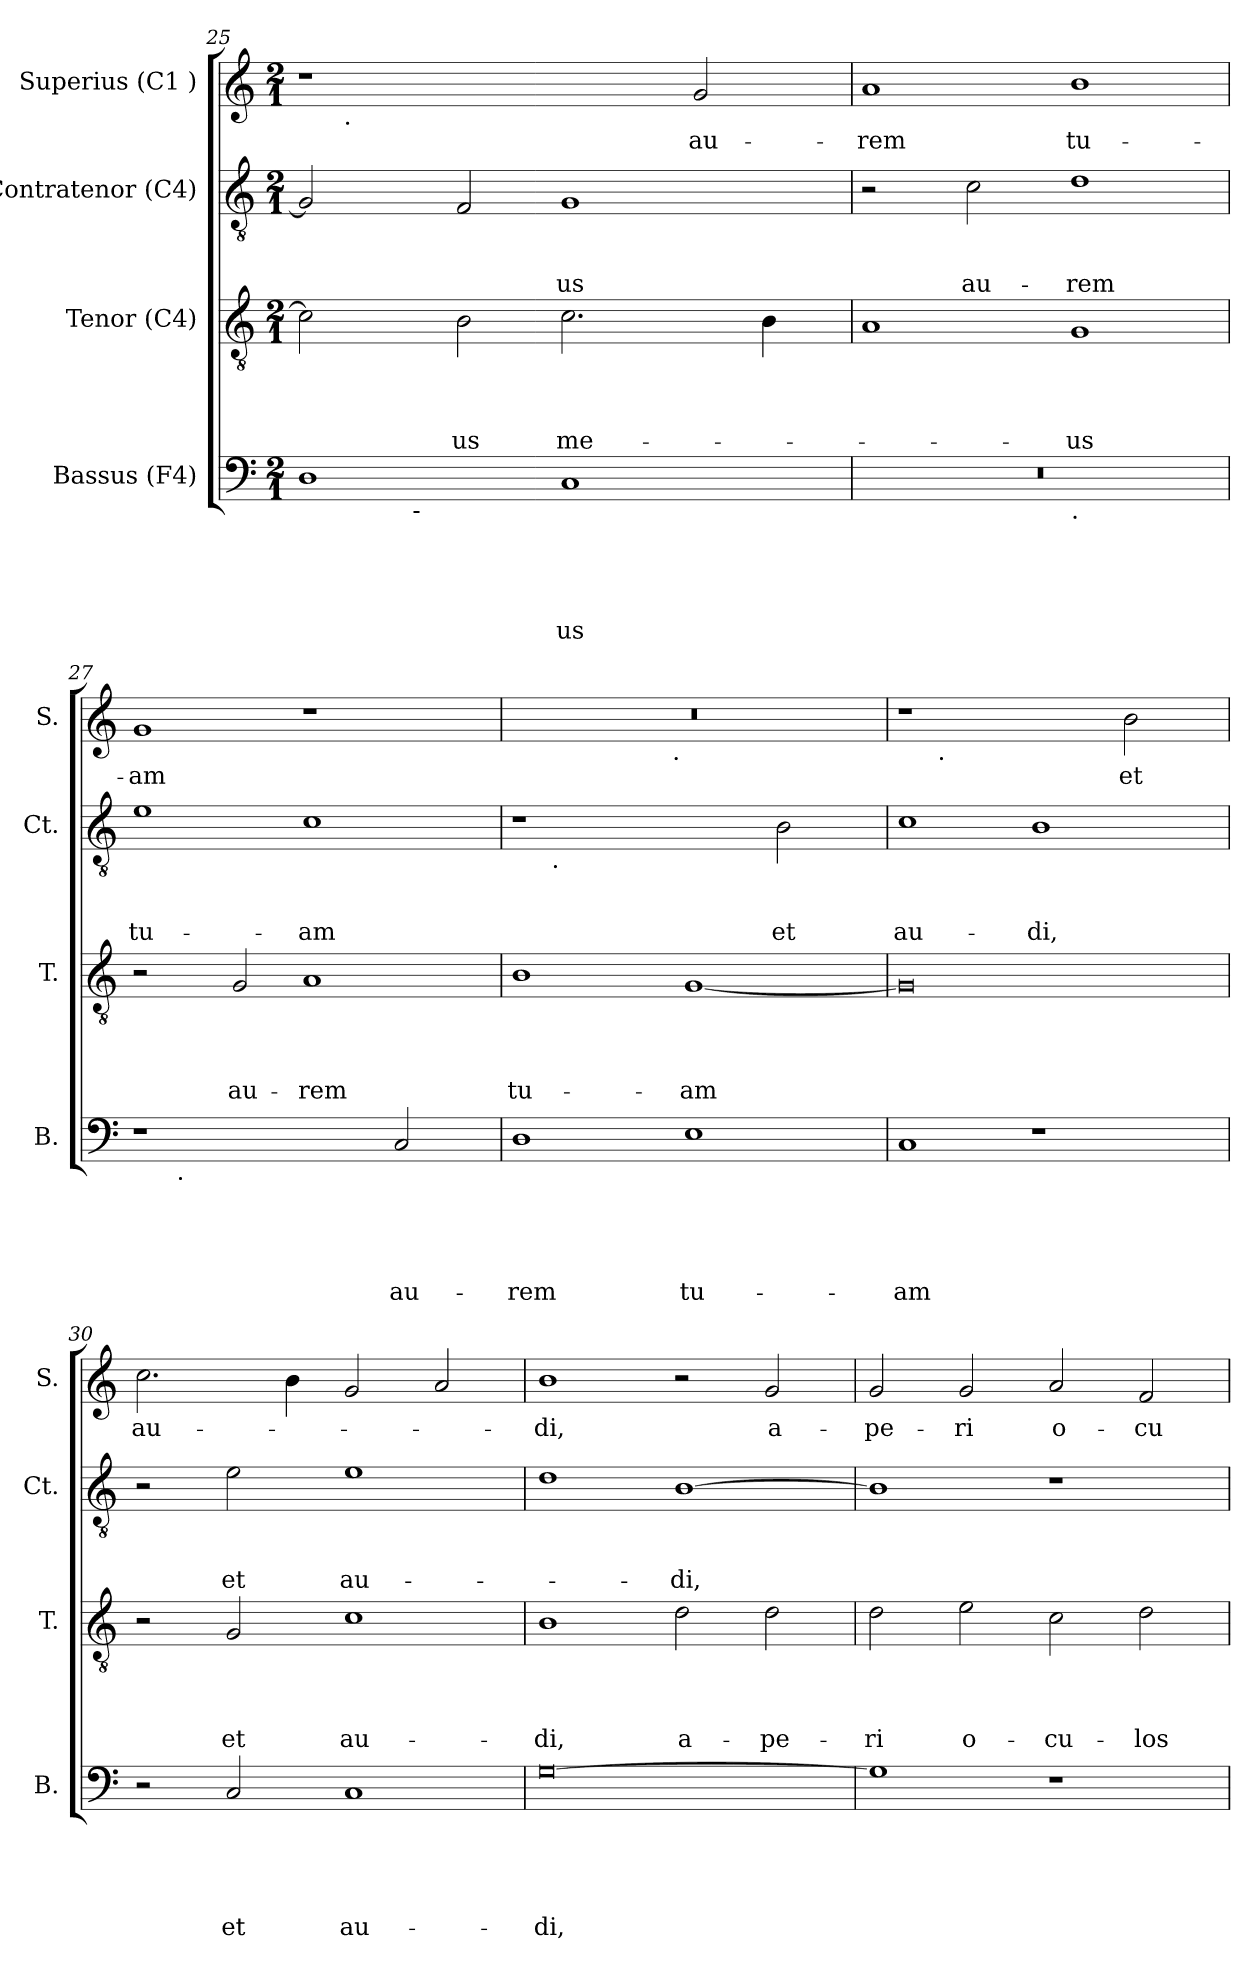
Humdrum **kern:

**kern	**text	**text	**text	**text	**text	**kern	**text	**text	**text	**text	**kern	**text	**text	**text	**kern	**text
*part4	*part4	*part4	*part4	*part4	*part4	*part3	*part3	*part3	*part3	*part3	*part2	*part2	*part2	*part2	*part1	*part1
*staff4	*staff4	*staff4	*staff4	*staff4	*staff4	*staff3	*staff3	*staff3	*staff3	*staff3	*staff2	*staff2	*staff2	*staff2	*staff1	*staff1
*I"Bassus (F4)	*	*	*	*	*	*I"Tenor (C4)	*	*	*	*	*I"Contratenor (C4)	*	*	*	*I"Superius (C1 )	*
*I'B.	*	*	*	*	*	*I'T.	*	*	*	*	*I'Ct.	*	*	*	*I'S.	*
!!LO:LB:g=z
*clefF4	*	*	*	*	*	*clefGv2	*	*	*	*	*clefGv2	*	*	*	*clefG2	*
*k[]	*	*	*	*	*	*k[]	*	*	*	*	*k[]	*	*	*	*k[]	*
*C:	*	*	*	*	*	*C:	*	*	*	*	*C:	*	*	*	*C:	*
*M2/1	*	*	*	*	*	*M2/1	*	*	*	*	*M2/1	*	*	*	*M2/1	*
=25	=25	=25	=25	=25	=25	=25	=25	=25	=25	=25	=25	=25	=25	=25	=25	=25
*^	*	*	*	*	*	*	*	*	*	*	*	*	*	*	*^	*
1D	4.ryy	.	.	.	.	.	2c\]	.	.	.	.	2G/]	.	.	.	1r	8ryy	.
!	!	!	!	!	!	!	!	!	!	!	!	!	!	!	!	!	!LO:TX:b:t=.	!
.	.	.	.	.	.	.	.	.	.	.	.	.	.	.	.	.	1...ryy	.
!	!LO:TX:b:t=-	!	!	!	!	!	!	!	!	!	!	!	!	!	!	!	!	!
.	1ryy	.	.	.	.	.	.	.	.	.	.	.	.	.	.	.	.	.
!	!	!	!	!	!	!	!	!	!	!	!LO:LY:b	!	!	!	!	!	!	!
.	.	.	.	.	.	.	2B\	.	.	.	-us	2F/	.	.	.	.	.	.
!	!	!	!	!	!	!LO:LY:b	!	!	!	!	!LO:LY:b	!	!	!	!LO:LY:b	!	!	!
1C	.	.	.	.	.	-us	2.c\	.	.	.	me-	1G	.	.	-us	2ryy	.	.
.	2ryy	.	.	.	.	.	.	.	.	.	.	.	.	.	.	.	.	.
!	!	!	!	!	!	!	!	!	!	!	!	!	!	!	!	!	!	!LO:LY:b
.	.	.	.	.	.	.	.	.	.	.	.	.	.	.	.	2g/	.	au-
.	.	.	.	.	.	.	4B\	.	.	.	.	.	.	.	.	.	.	.
.	8ryy	.	.	.	.	.	.	.	.	.	.	.	.	.	.	.	.	.
=26	=26	=26	=26	=26	=26	=26	=26	=26	=26	=26	=26	=26	=26	=26	=26	=26	=26	=26
!	!	!	!	!	!	!	!	!	!	!	!	!	!	!	!	!	!	!LO:LY:b
*	*	*	*	*	*	*	*	*	*	*	*	*	*	*	*	*v	*v	*
0r	1ryy	.	.	.	.	.	1A	.	.	.	.	2r	.	.	.	1a	-rem
!	!	!	!	!	!	!	!	!	!	!	!	!	!	!	!LO:LY:b	!	!
.	.	.	.	.	.	.	.	.	.	.	.	2c\	.	.	au-	.	.
!	!LO:TX:b:t=.	!	!	!	!	!	!	!	!	!	!	!	!	!	!	!	!
!	!	!	!	!	!	!	!	!	!	!	!LO:LY:b	!	!	!	!LO:LY:b	!	!LO:LY:b
.	1ryy	.	.	.	.	.	1G	.	.	.	-us	1d	.	.	-rem	1b	tu-
=27	=27	=27	=27	=27	=27	=27	=27	=27	=27	=27	=27	=27	=27	=27	=27	=27	=27
!	!	!	!	!	!	!	!	!	!	!	!	!	!	!	!LO:LY:b	!	!LO:LY:b
1r	8ryy	.	.	.	.	.	2r	.	.	.	.	1e	.	.	tu-	1g	-am
.	32ryy	.	.	.	.	.	.	.	.	.	.	.	.	.	.	.	.
!	!LO:TX:b:t=.	!	!	!	!	!	!	!	!	!	!	!	!	!	!	!	!
.	1ryy	.	.	.	.	.	.	.	.	.	.	.	.	.	.	.	.
!	!	!	!	!	!	!	!	!	!	!	!LO:LY:b	!	!	!	!	!	!
.	.	.	.	.	.	.	2G/	.	.	.	au-	.	.	.	.	.	.
!	!	!	!	!	!	!	!	!	!	!	!LO:LY:b	!	!	!	!LO:LY:b	!	!
2ryy	.	.	.	.	.	.	1A	.	.	.	-rem	1c	.	.	-am	1r	.
.	2ryy	.	.	.	.	.	.	.	.	.	.	.	.	.	.	.	.
!	!	!	!	!	!	!LO:LY:b	!	!	!	!	!	!	!	!	!	!	!
2C/	.	.	.	.	.	au-	.	.	.	.	.	.	.	.	.	.	.
.	4ryy	.	.	.	.	.	.	.	.	.	.	.	.	.	.	.	.
.	16.ryy	.	.	.	.	.	.	.	.	.	.	.	.	.	.	.	.
=28	=28	=28	=28	=28	=28	=28	=28	=28	=28	=28	=28	=28	=28	=28	=28	=28	=28
!	!	!	!	!	!	!LO:LY:b	!	!	!	!	!LO:LY:b	!	!	!	!	!	!
*v	*v	*	*	*	*	*	*	*	*	*	*	*^	*	*	*	*^	*
1D	.	.	.	.	-rem	1B	.	.	.	tu-	1r	8.ryy	.	.	.	0r	2ryy	.
!	!	!	!	!	!	!	!	!	!	!	!	!LO:TX:b:t=.	!	!	!	!	!	!
.	.	.	.	.	.	.	.	.	.	.	.	1ryy	.	.	.	.	.	.
.	.	.	.	.	.	.	.	.	.	.	.	.	.	.	.	.	4...ryy	.
!	!	!	!	!	!	!	!	!	!	!	!	!	!	!	!	!	!LO:TX:b:t=.	!
.	.	.	.	.	.	.	.	.	.	.	.	.	.	.	.	.	1ryy	.
!	!	!	!	!	!LO:LY:b	!	!	!	!	!LO:LY:b	!	!	!	!	!	!	!	!
1E	.	.	.	.	tu-	[<1G	.	.	.	-am	2ryy	.	.	.	.	.	.	.
.	.	.	.	.	.	.	.	.	.	.	.	2ryy	.	.	.	.	.	.
!	!	!	!	!	!	!	!	!	!	!	!	!	!	!	!LO:LY:b	!	!	!
.	.	.	.	.	.	.	.	.	.	.	2B\	.	.	.	et	.	.	.
.	.	.	.	.	.	.	.	.	.	.	.	4ryy	.	.	.	.	.	.
.	.	.	.	.	.	.	.	.	.	.	.	16ryy	.	.	.	.	.	.
.	.	.	.	.	.	.	.	.	.	.	.	.	.	.	.	.	32ryy	.
=29	=29	=29	=29	=29	=29	=29	=29	=29	=29	=29	=29	=29	=29	=29	=29	=29	=29	=29
!	!	!	!	!	!LO:LY:b	!	!	!	!	!	!	!	!	!	!LO:LY:b	!	!	!
*	*	*	*	*	*	*	*	*	*	*	*v	*v	*	*	*	*	*	*
1C	.	.	.	.	-am	0G]	.	.	.	.	1c	.	.	au-	1r	8.ryy	.
!	!	!	!	!	!	!	!	!	!	!	!	!	!	!	!	!LO:TX:b:t=.	!
.	.	.	.	.	.	.	.	.	.	.	.	.	.	.	.	1ryy	.
!	!	!	!	!	!	!	!	!	!	!	!	!	!	!LO:LY:b	!	!	!
1r	.	.	.	.	.	.	.	.	.	.	1B	.	.	-di,	2ryy	.	.
.	.	.	.	.	.	.	.	.	.	.	.	.	.	.	.	2ryy	.
!	!	!	!	!	!	!	!	!	!	!	!	!	!	!	!	!	!LO:LY:b
.	.	.	.	.	.	.	.	.	.	.	.	.	.	.	2b\	.	et
.	.	.	.	.	.	.	.	.	.	.	.	.	.	.	.	4ryy	.
.	.	.	.	.	.	.	.	.	.	.	.	.	.	.	.	16ryy	.
!!LO:PB:g=z
=30	=30	=30	=30	=30	=30	=30	=30	=30	=30	=30	=30	=30	=30	=30	=30	=30	=30
!	!	!	!	!	!	!	!	!	!	!	!	!	!	!	!	!	!LO:LY:b
*	*	*	*	*	*	*	*	*	*	*	*	*	*	*	*v	*v	*
2r	.	.	.	.	.	2r	.	.	.	.	2r	.	.	.	2.cc\	au-
!	!	!	!	!	!LO:LY:b	!	!	!	!	!LO:LY:b	!	!	!	!LO:LY:b	!	!
2C/	.	.	.	.	et	2G/	.	.	.	et	2e\	.	.	et	.	.
.	.	.	.	.	.	.	.	.	.	.	.	.	.	.	4b\	.
!	!	!	!	!	!LO:LY:b	!	!	!	!	!LO:LY:b	!	!	!	!LO:LY:b	!	!
1C	.	.	.	.	au-	1c	.	.	.	au-	1e	.	.	au-	2g/	.
.	.	.	.	.	.	.	.	.	.	.	.	.	.	.	2a/	.
=31	=31	=31	=31	=31	=31	=31	=31	=31	=31	=31	=31	=31	=31	=31	=31	=31
!	!	!	!	!	!LO:LY:b	!	!	!	!	!LO:LY:b	!	!	!	!	!	!LO:LY:b
[>0G	.	.	.	.	-di,	1B	.	.	.	-di,	1d	.	.	.	1b	-di,
!	!	!	!	!	!	!	!	!	!	!LO:LY:b	!	!	!	!LO:LY:b	!	!
.	.	.	.	.	.	2d\	.	.	.	a-	[>1B	.	.	-di,	2r	.
!	!	!	!	!	!	!	!	!	!	!LO:LY:b	!	!	!	!	!	!LO:LY:b
.	.	.	.	.	.	2d\	.	.	.	-pe-	.	.	.	.	2g/	a-
=32	=32	=32	=32	=32	=32	=32	=32	=32	=32	=32	=32	=32	=32	=32	=32	=32
!	!	!	!	!	!	!	!	!	!	!LO:LY:b	!	!	!	!	!	!LO:LY:b
1G]	.	.	.	.	.	2d\	.	.	.	-ri	1B]	.	.	.	2g/	-pe-
!	!	!	!	!	!	!	!	!	!	!LO:LY:b	!	!	!	!	!	!LO:LY:b
.	.	.	.	.	.	2e\	.	.	.	o-	.	.	.	.	2g/	-ri
!	!	!	!	!	!	!	!	!	!	!LO:LY:b	!	!	!	!	!	!LO:LY:b
1r	.	.	.	.	.	2c\	.	.	.	-cu-	1r	.	.	.	2a/	o-
!	!	!	!	!	!	!	!	!	!	!LO:LY:b	!	!	!	!	!	!LO:LY:b
.	.	.	.	.	.	2d\	.	.	.	-los	.	.	.	.	2f/	-cu-
=	=	=	=	=	=	=	=	=	=	=	=	=	=	=	=	=
*-	*-	*-	*-	*-	*-	*-	*-	*-	*-	*-	*-	*-	*-	*-	*-	*-
